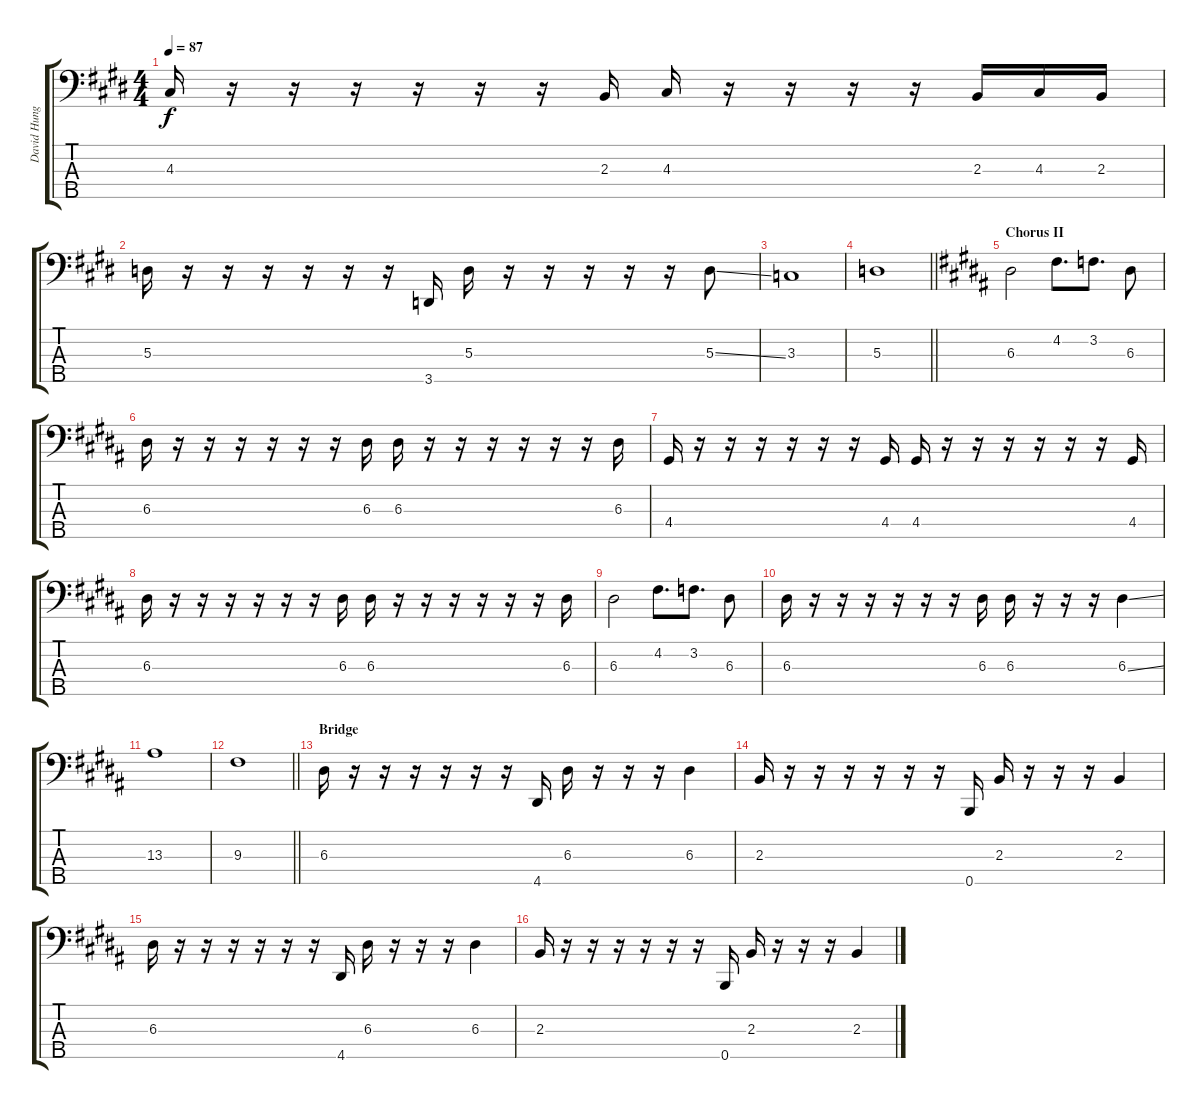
\track ("David Hungate (Bass)" "David Hung") {instrument electricbassfinger}
\staff {score tabs}
\tuning (G2 D2 A1 E1 B0) {hide}
\ts (4 4)
\tempo 87
\clef f4
\ks e
4.3.16{dy f} r.16 r.16 r.16 r.16 r.16 r.16 2.3.16 4.3.16 r.16 r.16 r.16 r.16 2.3.16 4.3.16 2.3.16 |
5.3.16 r.16 r.16 r.16 r.16 r.16 r.16 3.5.16 5.3.16 r.16 r.16 r.16 r.16 r.16 5.3{ss}.8 |
3.3.1 |
\barLineRight lightlight
5.3.1 |
\section ("" "Chorus II")
\ks b
6.3.2 4.2.8{d} 3.2.8{d} 6.3.8 |
6.3.16 r.16 r.16 r.16 r.16 r.16 r.16 6.3.16 6.3.16 r.16 r.16 r.16 r.16 r.16 r.16 6.3.16 |
4.4.16 r.16 r.16 r.16 r.16 r.16 r.16 4.4.16 4.4.16 r.16 r.16 r.16 r.16 r.16 r.16 4.4.16 |
6.3.16 r.16 r.16 r.16 r.16 r.16 r.16 6.3.16 6.3.16 r.16 r.16 r.16 r.16 r.16 r.16 6.3.16 |
6.3.2 4.2.8{d} 3.2.8{d} 6.3.8 |
6.3.16 r.16 r.16 r.16 r.16 r.16 r.16 6.3.16 6.3.16 r.16 r.16 r.16 6.3{ss}.4 |
13.3.1 |
\barLineRight lightlight
9.3.1 |
\section ("" "Bridge")
6.3.16 r.16 r.16 r.16 r.16 r.16 r.16 4.5.16 6.3.16 r.16 r.16 r.16 6.3.4 |
2.3.16 r.16 r.16 r.16 r.16 r.16 r.16 0.5.16 2.3.16 r.16 r.16 r.16 2.3.4 |
6.3.16 r.16 r.16 r.16 r.16 r.16 r.16 4.5.16 6.3.16 r.16 r.16 r.16 6.3.4 |
2.3.16 r.16 r.16 r.16 r.16 r.16 r.16 0.5.16 2.3.16 r.16 r.16 r.16 2.3.4
